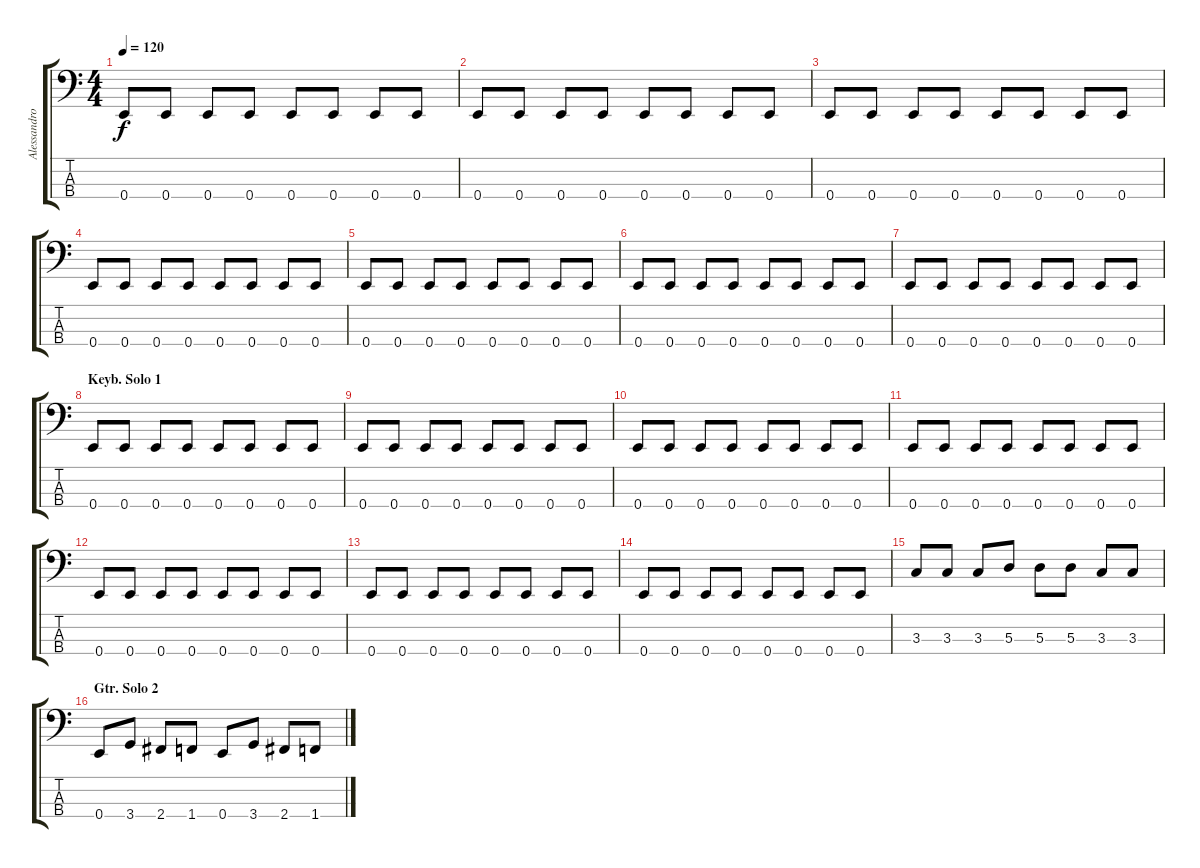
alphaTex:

\track ("Alessandro Lotta - Bass" "Alessandro") {instrument electricbassfinger}
\staff {score tabs}
\tuning (G2 D2 A1 E1) {hide}
\ts (4 4)
\tempo 120
\clef f4
\ks c
0.4.8{dy f} 0.4.8 0.4.8 0.4.8 0.4.8 0.4.8 0.4.8 0.4.8 |
0.4.8 0.4.8 0.4.8 0.4.8 0.4.8 0.4.8 0.4.8 0.4.8 |
0.4.8 0.4.8 0.4.8 0.4.8 0.4.8 0.4.8 0.4.8 0.4.8 |
0.4.8 0.4.8 0.4.8 0.4.8 0.4.8 0.4.8 0.4.8 0.4.8 |
0.4.8 0.4.8 0.4.8 0.4.8 0.4.8 0.4.8 0.4.8 0.4.8 |
0.4.8 0.4.8 0.4.8 0.4.8 0.4.8 0.4.8 0.4.8 0.4.8 |
0.4.8 0.4.8 0.4.8 0.4.8 0.4.8 0.4.8 0.4.8 0.4.8 |
\section ("" "Keyb. Solo 1")
0.4.8 0.4.8 0.4.8 0.4.8 0.4.8 0.4.8 0.4.8 0.4.8 |
0.4.8 0.4.8 0.4.8 0.4.8 0.4.8 0.4.8 0.4.8 0.4.8 |
0.4.8 0.4.8 0.4.8 0.4.8 0.4.8 0.4.8 0.4.8 0.4.8 |
0.4.8 0.4.8 0.4.8 0.4.8 0.4.8 0.4.8 0.4.8 0.4.8 |
0.4.8 0.4.8 0.4.8 0.4.8 0.4.8 0.4.8 0.4.8 0.4.8 |
0.4.8 0.4.8 0.4.8 0.4.8 0.4.8 0.4.8 0.4.8 0.4.8 |
0.4.8 0.4.8 0.4.8 0.4.8 0.4.8 0.4.8 0.4.8 0.4.8 |
3.3.8 3.3.8 3.3.8 5.3.8 5.3.8 5.3.8 3.3.8 3.3.8 |
\section ("" "Gtr. Solo 2")
0.4.8 3.4.8 2.4.8 1.4.8 0.4.8 3.4.8 2.4.8 1.4.8
